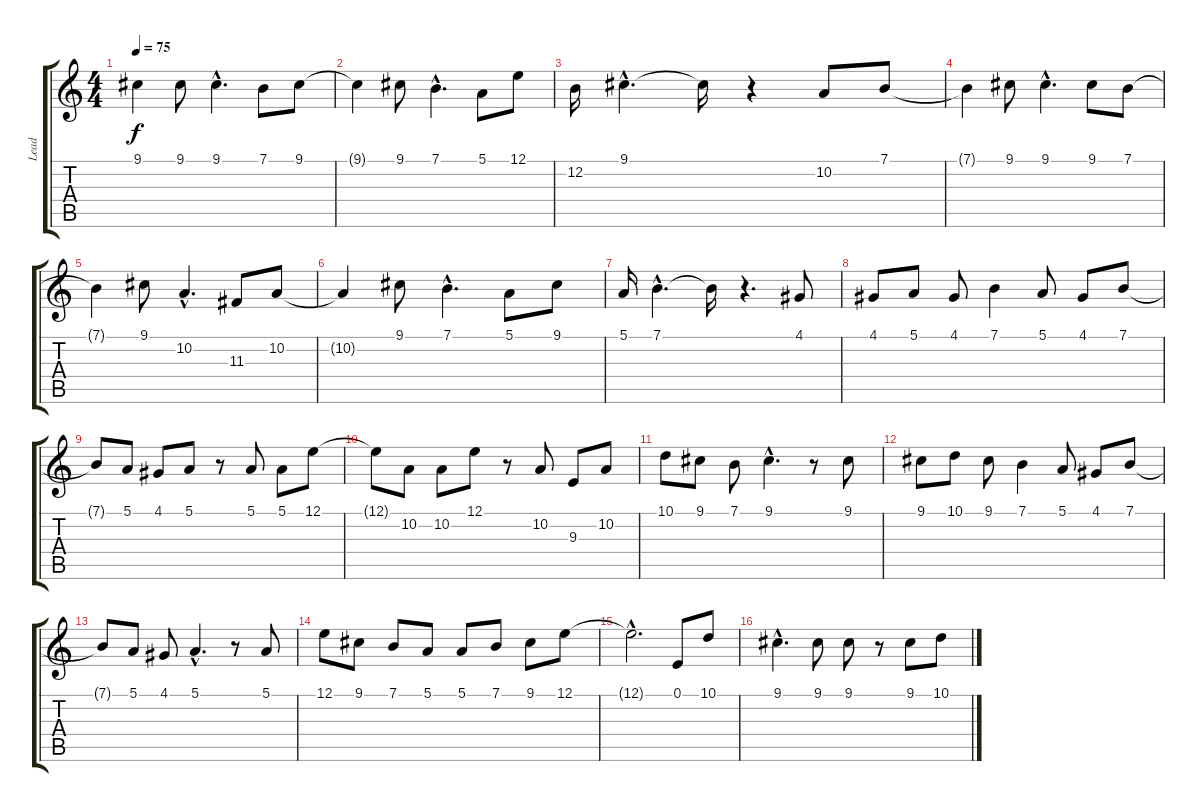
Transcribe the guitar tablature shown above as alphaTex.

\track ("Lead" "Lead") {instrument flute}
\staff {score tabs}
\tuning (E4 B3 G3 D3 A2 E2) {hide}
\ts (4 4)
\tempo 75
\clef g2
\ks c
9.1{t}.4{dy f} 9.1.8 9.1{hac}.4{d} 7.1.8 9.1.8 |
9.1{t}.4 9.1.8 7.1{hac}.4{d} 5.1.8 12.1.8 |
12.2.16 9.1{hac}.4{d} 9.1{t}.16 r.4 10.2.8 7.1.8 |
7.1{t}.4 9.1.8 9.1{hac}.4{d} 9.1.8 7.1.8 |
7.1{t}.4 9.1.8 10.2{hac}.4{d} 11.3.8 10.2.8 |
10.2{t}.4 9.1.8 7.1{hac}.4{d} 5.1.8 9.1.8 |
5.1.16 7.1{hac}.4{d} 7.1{t}.16 r.4{d} 4.1.8 |
4.1.8 5.1.8 4.1.8 7.1.4 5.1.8 4.1.8 7.1.8 |
7.1{t}.8 5.1.8 4.1.8 5.1.8 r.8 5.1.8 5.1.8 12.1.8 |
12.1{t}.8 10.2.8 10.2.8 12.1.8 r.8 10.2.8 9.3.8 10.2.8 |
10.1.8 9.1.8 7.1.8 9.1{hac}.4{d} r.8 9.1.8 |
9.1.8 10.1.8 9.1.8 7.1.4 5.1.8 4.1.8 7.1.8 |
7.1{t}.8 5.1.8 4.1.8 5.1{hac}.4{d} r.8 5.1.8 |
12.1.8 9.1.8 7.1.8 5.1.8 5.1.8 7.1.8 9.1.8 12.1.8 |
12.1{hac t}.2{d} 0.1.8 10.1.8 |
9.1{hac}.4{d} 9.1.8 9.1.8 r.8 9.1.8 10.1.8
